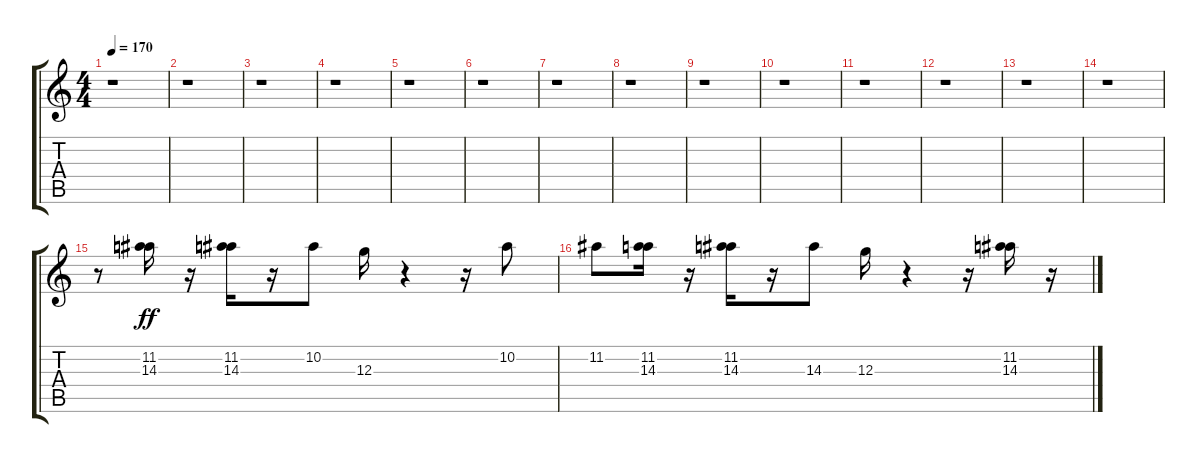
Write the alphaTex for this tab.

\track "" {instrument overdrivenguitar}
\staff {score tabs}
\tuning (E4 B3 G3 D3 A2 E2) {hide}
\ts (4 4)
\tempo 170
\clef g2
\ks c
r.1{dy ff} |
r.1 |
r.1 |
r.1 |
r.1 |
r.1 |
r.1 |
r.1 |
r.1 |
r.1 |
r.1 |
r.1 |
r.1 |
r.1 |
r.8 (11.2 14.3).16 r.16 (11.2 14.3).16 r.16 10.2.8 12.3.16 r.4 r.16 10.2.8 |
11.2.8 (11.2 14.3).16 r.16 (11.2 14.3).16 r.16 14.3.8 12.3.16 r.4 r.16 (11.2 14.3).16 r.16
